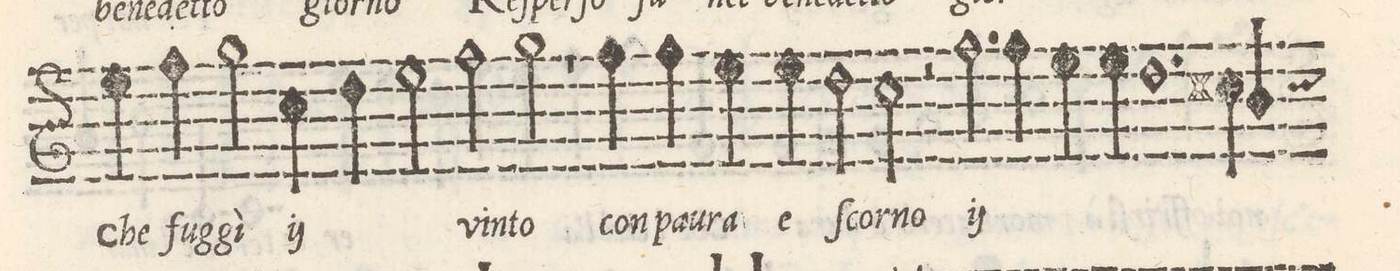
**kern	**text
*I"CANTO	*
*clefG2	*
*k[]	*
*met(C)	*
*M2/1	*
4ee\	Che
4ff\	fug-
2gg\	-gi
=11-	=11-
*	*ij
4cc\	che
4dd\	fug-
2ee\	-gi
*	*Xij
2ff\	vin-
2gg\	-to
=12-	=12-
1r	.
4ff\	con
4ff\	pau-
4ee\	-ra
4ee\	e
=13-	=13-
2dd\	ſcor-
2cc\	-no
2r	.
*	*ij
2.ff\	con
=14-	=14-
4ff\	-pau-
4ee\	-ra
4ee\	e
1.dd	ſcor-
=15-	=15-
4cc#X\	.
4b/	.
*-	*-
